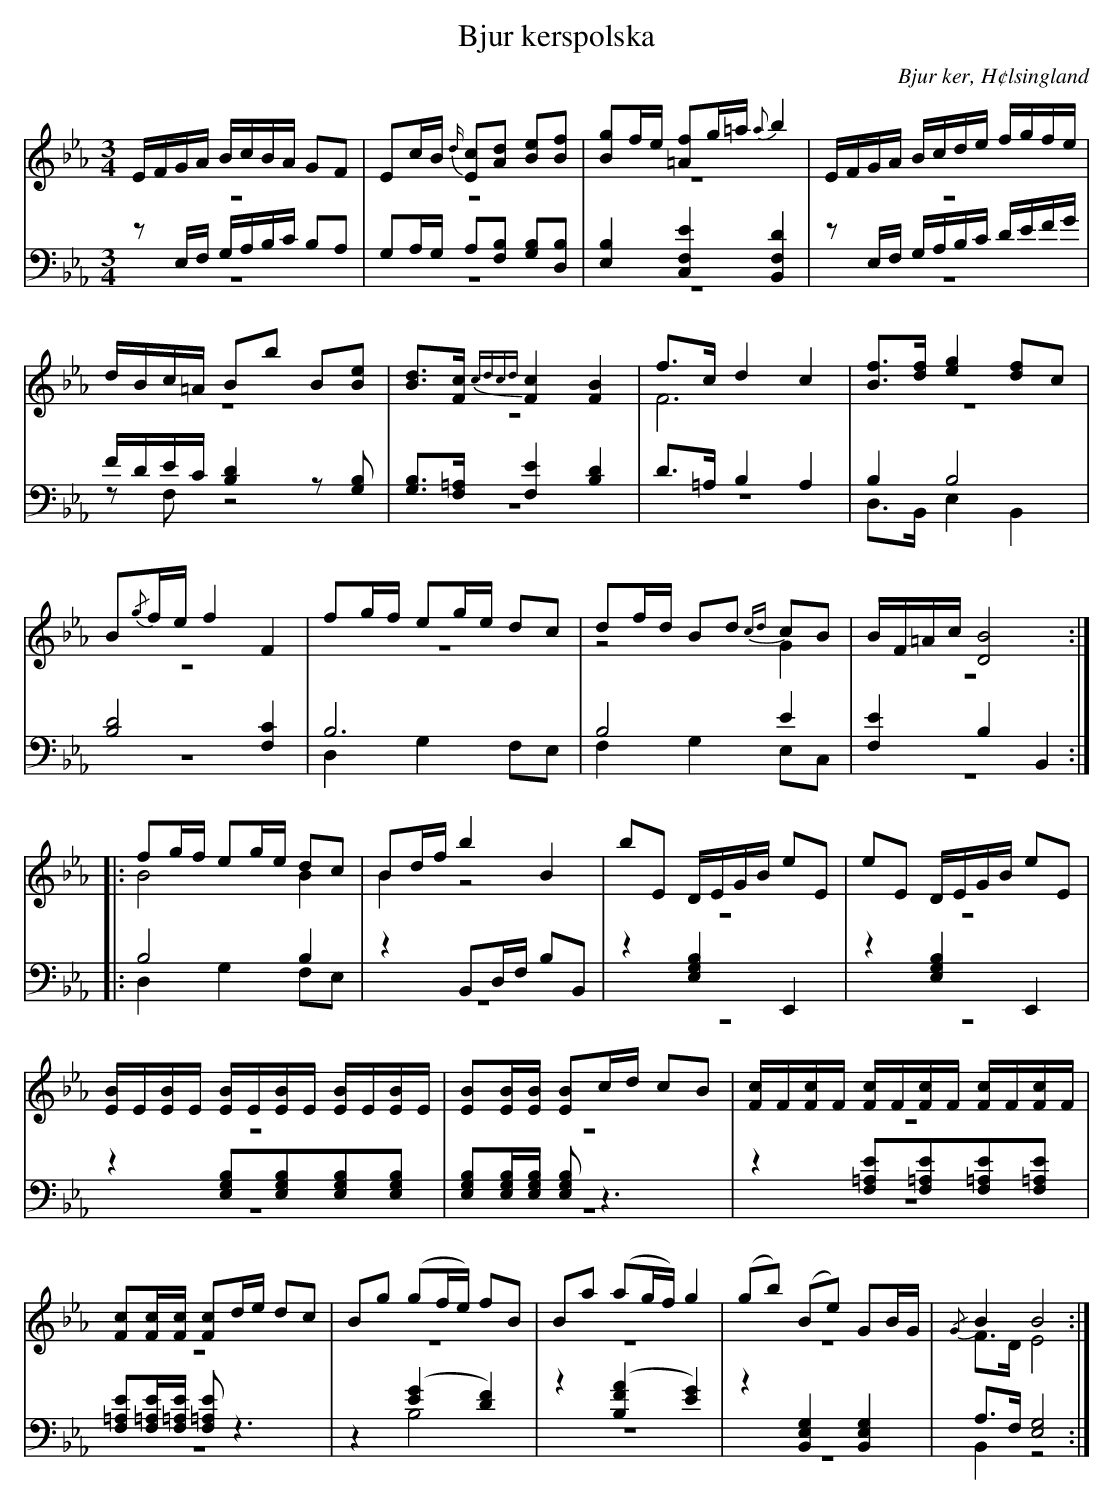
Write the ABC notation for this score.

X:1
T: Bjur kerspolska
O: Bjur ker, H¢lsingland
M: 3/4
L: 1/8
K: Eb
V:1
V:2 merge
V:3
V:4 merge
V:1
E/F/G/A/ B/c/B/A/ GF|Ec/B/ {d/}[Ec][Ad] [Be][Bf]|[Bg]f/e/ [=Af]g/=a/ {a}b2|E/F/G/A/ B/c/d/e/ f/g/f/e/|
d/B/c/=A/ Bb B[Be]|[Bd]>[Fc] {cdcd}[F2c2] [F2B2]|f>c d2 c2|[Bf]>[df] [e2g2] [df]c|
B{/g}f/e/ f2 F2|fg/f/ eg/e/ dc|df/d/ Bd {cd}cB|B/F/=A/c/ [D4B4]:|
|:fg/f/ eg/e/ dc|Bd/f/ b2 B2|bE D/E/G/B/ eE|eE D/E/G/B/ eE|
[E/B/]E/[E/B/]E/ [E/B/]E/[E/B/]E/ [E/B/]E/[E/B/]E/|[EB][E/B/][E/B/] [EB]c/d/ cB|[F/c/]F/[F/c/]F/ [F/c/]F/[F/c/]F/ [F/c/]F/[F/c/]F/|[Fc][F/c/][F/c/] [Fc]d/e/ dc|Bg (gf/e/) fB|Ba (ag/f/) g2|(gb) (Be) GB/G/|{/G}B2 B4:|
V:2
z6|z6|z6|z6|
z6|z6|F6|z6|
z6|z6|z4 G2|z6:|
|:B4 B2|B2 z4|z6|z6|
z6|z6|z6|z6|
z6|z6|z6|F>D E4:|
V:3 clef=bass
zE,/F,/ G,/A,/B,/C/ B,A,|G,A,/G,/ A,[F,B,] [G,B,][D,B,]|[E,2B,2] [C,2F,2E2] [B,,2F,2D2]|zE,/F,/ G,/A,/B,/C/ D/E/F/G/|
F/D/E/C/ [B,2D2]z[G,B,]|[G,B,]>[F,=A,] [F,2E2] [B,2D2]|D>=A, B,2 A,2|B,2 B,4|
[B,4D4] [F,2C2]|B,6|B,4 E2|[F,2E2] B,2 B,,2:|
|:B,4 B,2|z2 B,,D,/F,/ B,B,,|z2 [E,2G,2B,2] E,,2|z2 [E,2G,2B,2] E,,2|
z2 [E,G,B,][E,G,B,][E,G,B,][E,G,B,]|[E,G,B,][E,/G,/B,/][E,/G,/B,/] [E,G,B,] z3|z2 [F,=A,E][F,=A,E][F,=A,E][F,=A,E]|[F,=A,E][F,/=A,/E/][F,/=A,/E/] [F,=A,E] z3|
z2 ([E2G2] [D2F2])|z2 ([B,2F2A2] [E2G2])|z2 [B,,2E,2G,2] [B,,2E,2G,2]|A,>F, [E,4G,4]:|
V:4  clef=bass
z6|z6|z6|z6|
zF, z4|z6|z6|D,>B,, E,2 B,,2|
z6|D,2 G,2 F,E,|F,2 G,2 E,C,|z6:|
|:D,2 G,2 F,E,|z6|z6|z6|
z6|z6|z6|z6|
z2 B,4|z6|z6|B,,2 z4:|
